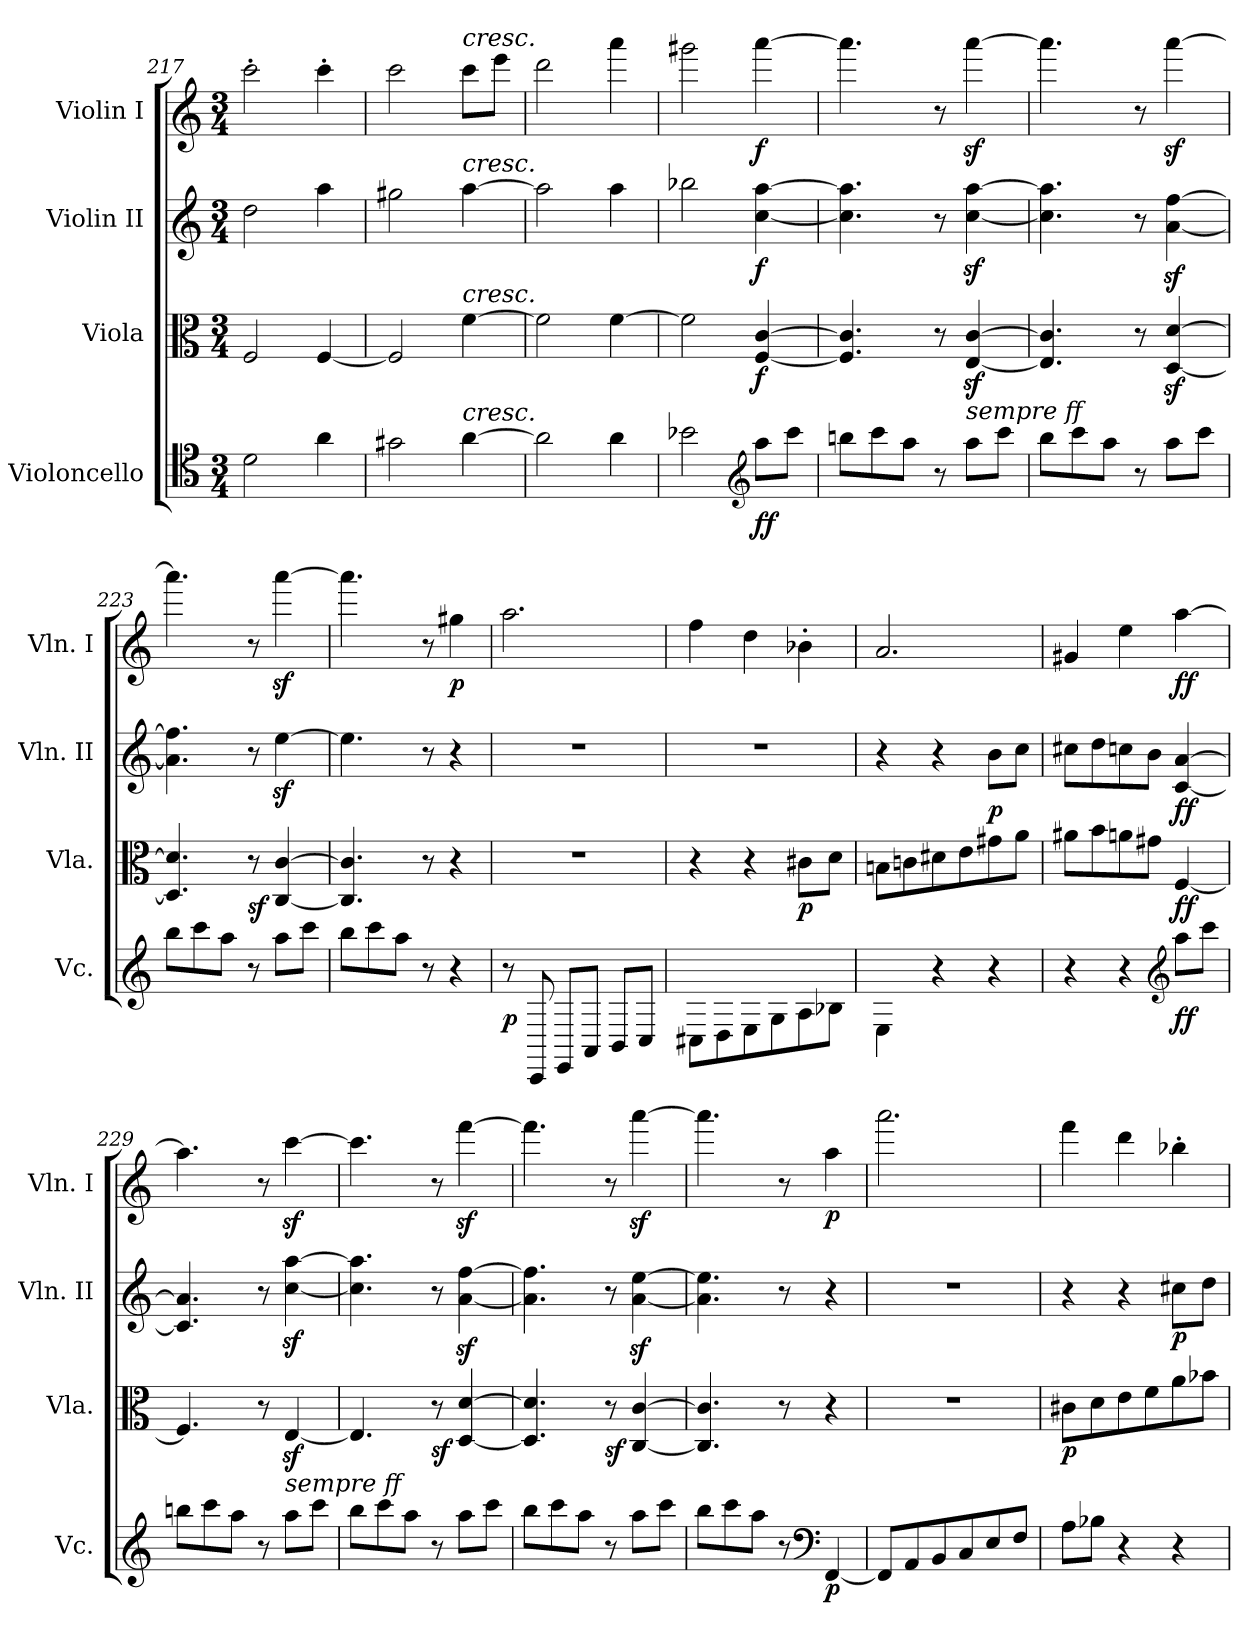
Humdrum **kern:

**kern	**dynam	**kern	**dynam	**kern	**dynam	**kern	**dynam
*part4	*part4	*part3	*part3	*part2	*part2	*part1	*part1
*staff4	*staff4	*staff3	*staff3	*staff2	*staff2	*staff1	*staff1
*I"Violoncello	*	*I"Viola	*	*I"Violin II	*	*I"Violin I	*
*I'Vc.	*	*I'Vla.	*	*I'Vln. II	*	*I'Vln. I	*
*clefC4	*	*clefC3	*	*clefG2	*	*clefG2	*
*k[]	*	*k[]	*	*k[]	*	*k[]	*
*M3/4	*	*M3/4	*	*M3/4	*	*M3/4	*
=217	=217	=217	=217	=217	=217	=217	=217
2d\	.	2F/	.	2dd\	.	2ccc'\	.
4a\	.	[4F/	.	4aa\	.	4ccc'\	.
=218	=218	=218	=218	=218	=218	=218	=218
2g#X\	.	2F/]	.	2gg#X\	.	2ccc\	.
!	!	!	!	!	!	!LO:TX:a:i:t=cresc.	!
!	!	!	!	!LO:TX:a:i:t=cresc.	!	!	!
!	!	!LO:TX:a:i:t=cresc.	!	!	!	!	!
!LO:TX:a:i:t=cresc.	!	!	!	!	!	!	!
[4a\	.	[4f\	.	[4aa\	.	8ccc\L	.
.	.	.	.	.	.	8eee\J	.
=219	=219	=219	=219	=219	=219	=219	=219
2a\]	.	2f\]	.	2aa\]	.	2ddd\	.
4a\	.	[4f\	.	4aa\	.	4aaa\	.
=220	=220	=220	=220	=220	=220	=220	=220
2b-X\	.	2f\]	.	2bb-X\	.	2ggg#X\	.
*clefG2	*	*	*	*	*	*	*
!	!LO:DY:b	!	!LO:DY:b	!	!LO:DY:b	!	!LO:DY:b
8aa\L	ff	[4F/ [4c/	f	[4cc\ [4aa\	f	[4aaa\	f
8ccc\J	.	.	.	.	.	.	.
=221	=221	=221	=221	=221	=221	=221	=221
8bbn\L	.	4.F/] 4.c/]	.	4.cc\] 4.aa\]	.	4.aaa\]	.
8ccc\	.	.	.	.	.	.	.
8aa\J	.	.	.	.	.	.	.
8r	.	8r	.	8r	.	8r	.
!LO:TX:a:i:t=sempre ff	!	!	!	!	!	!	!
8aa\L	.	[4E/z< [4c/z<	.	[4cc\z< [4aa\z<	.	[4aaaz<\	.
8ccc\J	.	.	.	.	.	.	.
=222	=222	=222	=222	=222	=222	=222	=222
8bb\L	.	4.E/] 4.c/]	.	4.cc\] 4.aa\]	.	4.aaa\]	.
8ccc\	.	.	.	.	.	.	.
8aa\J	.	.	.	.	.	.	.
8r	.	8r	.	8r	.	8r	.
8aa\L	.	[4D/z< [4d/z<	.	[4a\z< [4ff\z<	.	[4aaaz<\	.
8ccc\J	.	.	.	.	.	.	.
=223	=223	=223	=223	=223	=223	=223	=223
8bb\L	.	4.D/] 4.d/]	.	4.a\] 4.ff\]	.	4.aaa\]	.
8ccc\	.	.	.	.	.	.	.
8aa\J	.	.	.	.	.	.	.
!	!	!	!LO:DY:b	!	!	!	!
8r	.	8r	sf	8r	.	8r	.
8aa\L	.	[4C/ [4c/	.	[4eez<\	.	[4aaaz<\	.
8ccc\J	.	.	.	.	.	.	.
=224	=224	=224	=224	=224	=224	=224	=224
8bb\L	.	4.C/] 4.c/]	.	4.ee\]	.	4.aaa\]	.
8ccc\	.	.	.	.	.	.	.
8aa\J	.	.	.	.	.	.	.
8r	.	8r	.	8r	.	8r	.
!	!	!	!	!	!	!	!LO:DY:b
4r	.	4r	.	4r	.	4gg#X\	p
=225	=225	=225	=225	=225	=225	=225	=225
!	!LO:DY:b	!	!	!	!	!	!
8r	p	2.r	.	2.r	.	2.aa\	.
8CC/	.	.	.	.	.	.	.
8EE/L	.	.	.	.	.	.	.
8AA/J	.	.	.	.	.	.	.
8BB/L	.	.	.	.	.	.	.
8C/J	.	.	.	.	.	.	.
=226	=226	=226	=226	=226	=226	=226	=226
8C#X\L	.	4r	.	2.r	.	4ff\	.
8D\	.	.	.	.	.	.	.
8E\	.	4r	.	.	.	4dd\	.
8G\	.	.	.	.	.	.	.
!	!	!	!LO:DY:b	!	!	!	!
8A\	.	8c#X\L	p	.	.	4b-X'\	.
8B-X\J	.	8d\J	.	.	.	.	.
=227	=227	=227	=227	=227	=227	=227	=227
4E\	.	8Bn\L	.	4r	.	2.a/	.
.	.	8cn\	.	.	.	.	.
4r	.	8d#X\	.	4r	.	.	.
.	.	8e\	.	.	.	.	.
!	!	!	!	!	!LO:DY:b	!	!
4r	.	8g#X\	.	8b\L	p	.	.
.	.	8a\J	.	8cc\J	.	.	.
=228	=228	=228	=228	=228	=228	=228	=228
4r	.	8a#X\L	.	8cc#X\L	.	4g#X/	.
.	.	8b\	.	8dd\	.	.	.
4r	.	8an\	.	8ccn\	.	4ee\	.
.	.	8g#X\J	.	8b\J	.	.	.
*clefG2	*	*	*	*	*	*	*
!	!LO:DY:b	!	!LO:DY:b	!	!LO:DY:b	!	!LO:DY:b
8aa\L	ff	[4F/	ff	[4c/ [4a/	ff	[4aa\	ff
8ccc\J	.	.	.	.	.	.	.
=229	=229	=229	=229	=229	=229	=229	=229
8bbn\L	.	4.F/]	.	4.c/] 4.a/]	.	4.aa\]	.
8ccc\	.	.	.	.	.	.	.
8aa\J	.	.	.	.	.	.	.
8r	.	8r	.	8r	.	8r	.
!LO:TX:a:i:t=sempre ff	!	!	!	!	!	!	!
8aa\L	.	[4Ez</	.	[4cc\z< [4aa\z<	.	[4cccz<\	.
8ccc\J	.	.	.	.	.	.	.
=230	=230	=230	=230	=230	=230	=230	=230
8bb\L	.	4.E/]	.	4.cc\] 4.aa\]	.	4.ccc\]	.
8ccc\	.	.	.	.	.	.	.
8aa\J	.	.	.	.	.	.	.
!	!	!	!LO:DY:b	!	!	!	!
8r	.	8r	sf	8r	.	8r	.
8aa\L	.	[4D/ [4d/	.	[4a\z< [4ff\z<	.	[4fffz<\	.
8ccc\J	.	.	.	.	.	.	.
=231	=231	=231	=231	=231	=231	=231	=231
8bb\L	.	4.D/] 4.d/]	.	4.a\] 4.ff\]	.	4.fff\]	.
8ccc\	.	.	.	.	.	.	.
8aa\J	.	.	.	.	.	.	.
!	!	!	!LO:DY:b	!	!	!	!
8r	.	8r	sf	8r	.	8r	.
8aa\L	.	[4C/ [4c/	.	[4a\z< [4ee\z<	.	[4aaaz<\	.
8ccc\J	.	.	.	.	.	.	.
=232	=232	=232	=232	=232	=232	=232	=232
8bb\L	.	4.C/] 4.c/]	.	4.a\] 4.ee\]	.	4.aaa\]	.
8ccc\	.	.	.	.	.	.	.
8aa\J	.	.	.	.	.	.	.
8r	.	8r	.	8r	.	8r	.
*clefF4	*	*	*	*	*	*	*
!	!LO:DY:b	!	!	!	!	!	!LO:DY:b
[4FF/	p	4r	.	4r	.	4aa\	p
=233	=233	=233	=233	=233	=233	=233	=233
8FF/L]	.	2.r	.	2.r	.	2.aaa\	.
8AA/	.	.	.	.	.	.	.
8BB/	.	.	.	.	.	.	.
8C/	.	.	.	.	.	.	.
8E/	.	.	.	.	.	.	.
8F/J	.	.	.	.	.	.	.
=234	=234	=234	=234	=234	=234	=234	=234
!	!	!	!LO:DY:b	!	!	!	!
8A\L	.	8c#X\L	p	4r	.	4fff\	.
8B-X\J	.	8d\	.	.	.	.	.
4r	.	8e\	.	4r	.	4ddd\	.
.	.	8f\	.	.	.	.	.
!	!	!	!	!	!LO:DY:b	!	!
4r	.	8a\	.	8cc#X\L	p	4bb-X'\	.
.	.	8b-X\J	.	8dd\J	.	.	.
=	=	=	=	=	=	=	=
*-	*-	*-	*-	*-	*-	*-	*-
